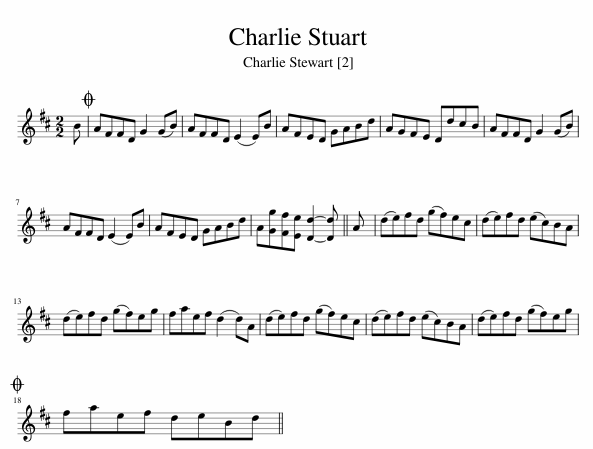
X:1
L:1/8
M:2/2
I:linebreak $
K:D
V:1 treble
V:1
 B |O AFFD G2 (GB) | AFFD (E2 E)B | AFED GABd | AGFE DdcB | %5
 AFFD G2 (GB) |$ AFFD (E2 E)B | AFED GABd | A[Gg][Ff][Ee] [Dd]2- [Dd] || A | %10
 (de)fd (gf)ec | (de)fd (ec)BA |$ (de)fd (gf)eg | faef (d2 d)A | (de)fd (gf)ec | %15
 (de)fd (ec)BA | (de)fd (gf)eg |$O faef deBd || %18
